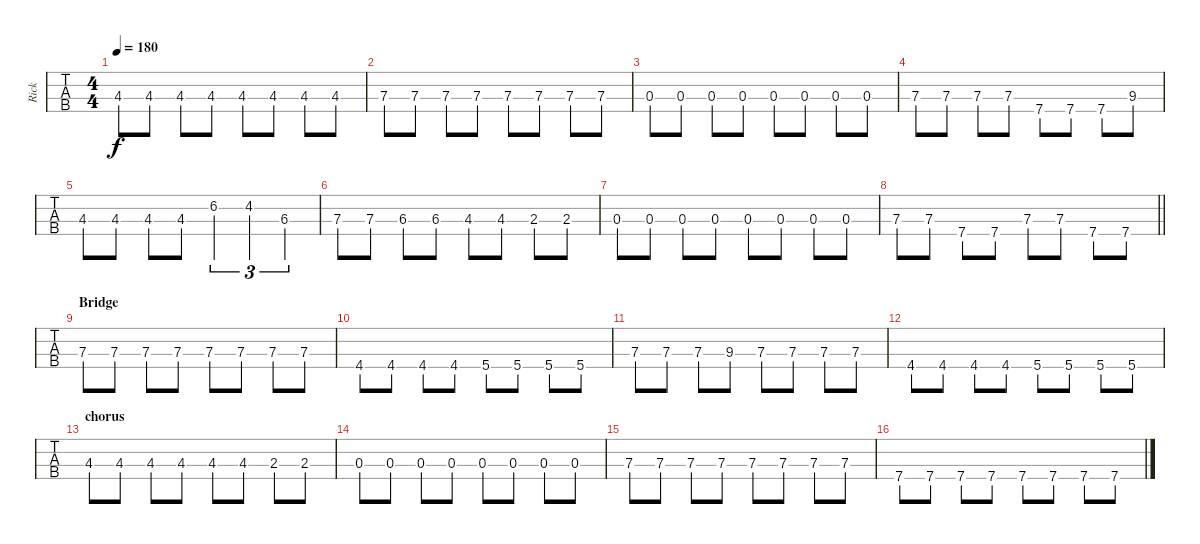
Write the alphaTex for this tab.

\track ("Rick" "Rick") {instrument electricbassfinger}
\staff {tabs}
\tuning (G2 D2 A1 E1) {hide}
\ts (4 4)
\tempo 180
\clef f4
\ks c
4.3.8{dy f} 4.3.8 4.3.8 4.3.8 4.3.8 4.3.8 4.3.8 4.3.8 |
7.3.8 7.3.8 7.3.8 7.3.8 7.3.8 7.3.8 7.3.8 7.3.8 |
0.3.8 0.3.8 0.3.8 0.3.8 0.3.8 0.3.8 0.3.8 0.3.8 |
7.3.8 7.3.8 7.3.8 7.3.8 7.4.8 7.4.8 7.4.8 9.3.8 |
4.3.8 4.3.8 4.3.8 4.3.8 6.2.4{tu (3 2)} 4.2.4{tu (3 2)} 6.3.4{tu (3 2)} |
7.3.8 7.3.8 6.3.8 6.3.8 4.3.8 4.3.8 2.3.8 2.3.8 |
0.3.8 0.3.8 0.3.8 0.3.8 0.3.8 0.3.8 0.3.8 0.3.8 |
\barLineRight lightlight
7.3.8 7.3.8 7.4.8 7.4.8 7.3.8 7.3.8 7.4.8 7.4.8 |
\section ("" "Bridge")
7.3.8 7.3.8 7.3.8 7.3.8 7.3.8 7.3.8 7.3.8 7.3.8 |
4.4.8 4.4.8 4.4.8 4.4.8 5.4.8 5.4.8 5.4.8 5.4.8 |
7.3.8 7.3.8 7.3.8 9.3.8 7.3.8 7.3.8 7.3.8 7.3.8 |
4.4.8 4.4.8 4.4.8 4.4.8 5.4.8 5.4.8 5.4.8 5.4.8 |
\section ("" "chorus")
4.3.8 4.3.8 4.3.8 4.3.8 4.3.8 4.3.8 2.3.8 2.3.8 |
0.3.8 0.3.8 0.3.8 0.3.8 0.3.8 0.3.8 0.3.8 0.3.8 |
7.3.8 7.3.8 7.3.8 7.3.8 7.3.8 7.3.8 7.3.8 7.3.8 |
7.4.8 7.4.8 7.4.8 7.4.8 7.4.8 7.4.8 7.4.8 7.4.8
